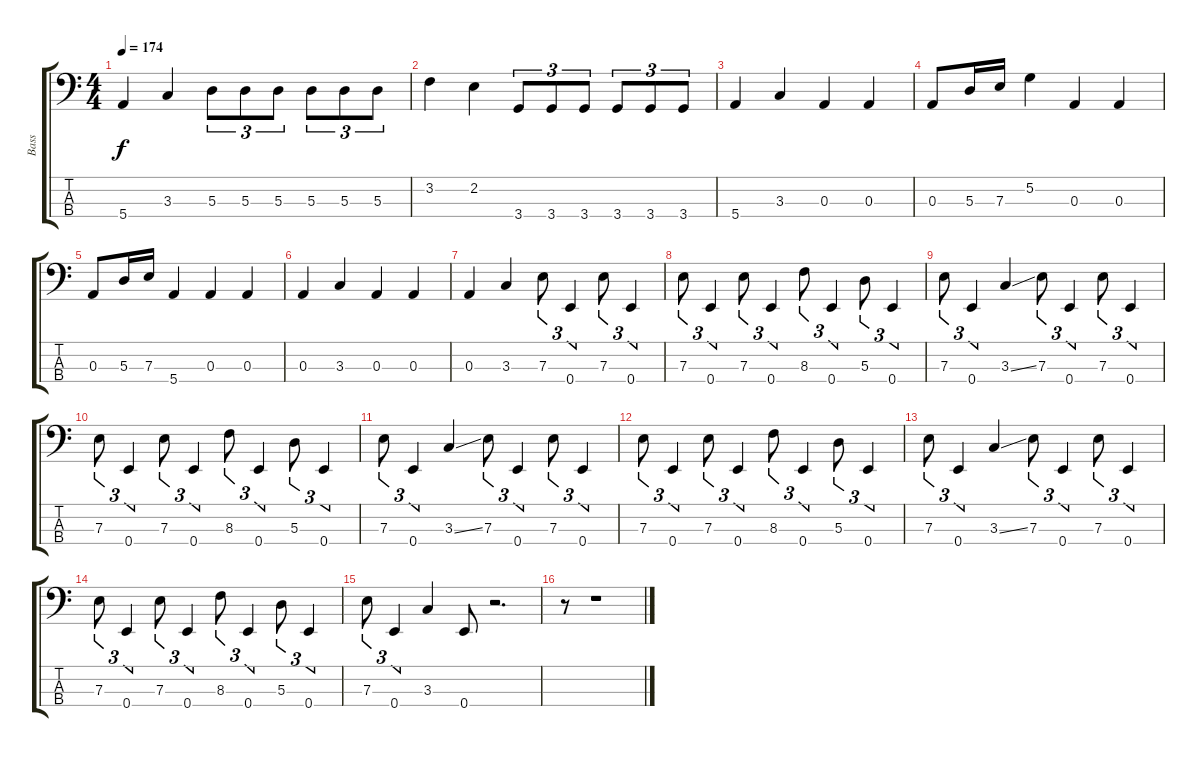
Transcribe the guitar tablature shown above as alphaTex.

\track ("Bass" "Bass") {instrument electricbassfinger}
\staff {score tabs}
\tuning (G2 D2 A1 E1) {hide}
\ts (4 4)
\tempo 174
\clef f4
\ks c
5.4.4{dy f} 3.3.4 5.3.8{tu (3 2)} 5.3.8{tu (3 2)} 5.3.8{tu (3 2)} 5.3.8{tu (3 2)} 5.3.8{tu (3 2)} 5.3.8{tu (3 2)} |
3.2.4 2.2.4 3.4.8{tu (3 2)} 3.4.8{tu (3 2)} 3.4.8{tu (3 2)} 3.4.8{tu (3 2)} 3.4.8{tu (3 2)} 3.4.8{tu (3 2)} |
5.4.4 3.3.4 0.3.4 0.3.4 |
0.3.8 5.3.16 7.3.16 5.2.4 0.3.4 0.3.4 |
0.3.8 5.3.16 7.3.16 5.4.4 0.3.4 0.3.4 |
0.3.4 3.3.4 0.3.4 0.3.4 |
0.3.4 3.3.4 7.3.8{tu (3 2)} 0.4.4{tu (3 2)} 7.3.8{tu (3 2)} 0.4.4{tu (3 2)} |
7.3.8{tu (3 2)} 0.4.4{tu (3 2)} 7.3.8{tu (3 2)} 0.4.4{tu (3 2)} 8.3.8{tu (3 2)} 0.4.4{tu (3 2)} 5.3.8{tu (3 2)} 0.4.4{tu (3 2)} |
7.3.8{tu (3 2)} 0.4.4{tu (3 2)} 3.3{ss}.4 7.3.8{tu (3 2)} 0.4.4{tu (3 2)} 7.3.8{tu (3 2)} 0.4.4{tu (3 2)} |
7.3.8{tu (3 2)} 0.4.4{tu (3 2)} 7.3.8{tu (3 2)} 0.4.4{tu (3 2)} 8.3.8{tu (3 2)} 0.4.4{tu (3 2)} 5.3.8{tu (3 2)} 0.4.4{tu (3 2)} |
7.3.8{tu (3 2)} 0.4.4{tu (3 2)} 3.3{ss}.4 7.3.8{tu (3 2)} 0.4.4{tu (3 2)} 7.3.8{tu (3 2)} 0.4.4{tu (3 2)} |
7.3.8{tu (3 2)} 0.4.4{tu (3 2)} 7.3.8{tu (3 2)} 0.4.4{tu (3 2)} 8.3.8{tu (3 2)} 0.4.4{tu (3 2)} 5.3.8{tu (3 2)} 0.4.4{tu (3 2)} |
7.3.8{tu (3 2)} 0.4.4{tu (3 2)} 3.3{ss}.4 7.3.8{tu (3 2)} 0.4.4{tu (3 2)} 7.3.8{tu (3 2)} 0.4.4{tu (3 2)} |
7.3.8{tu (3 2)} 0.4.4{tu (3 2)} 7.3.8{tu (3 2)} 0.4.4{tu (3 2)} 8.3.8{tu (3 2)} 0.4.4{tu (3 2)} 5.3.8{tu (3 2)} 0.4.4{tu (3 2)} |
7.3.8{tu (3 2)} 0.4.4{tu (3 2)} 3.3.4 0.4.8 r.2{d} |
r.8 r.1
